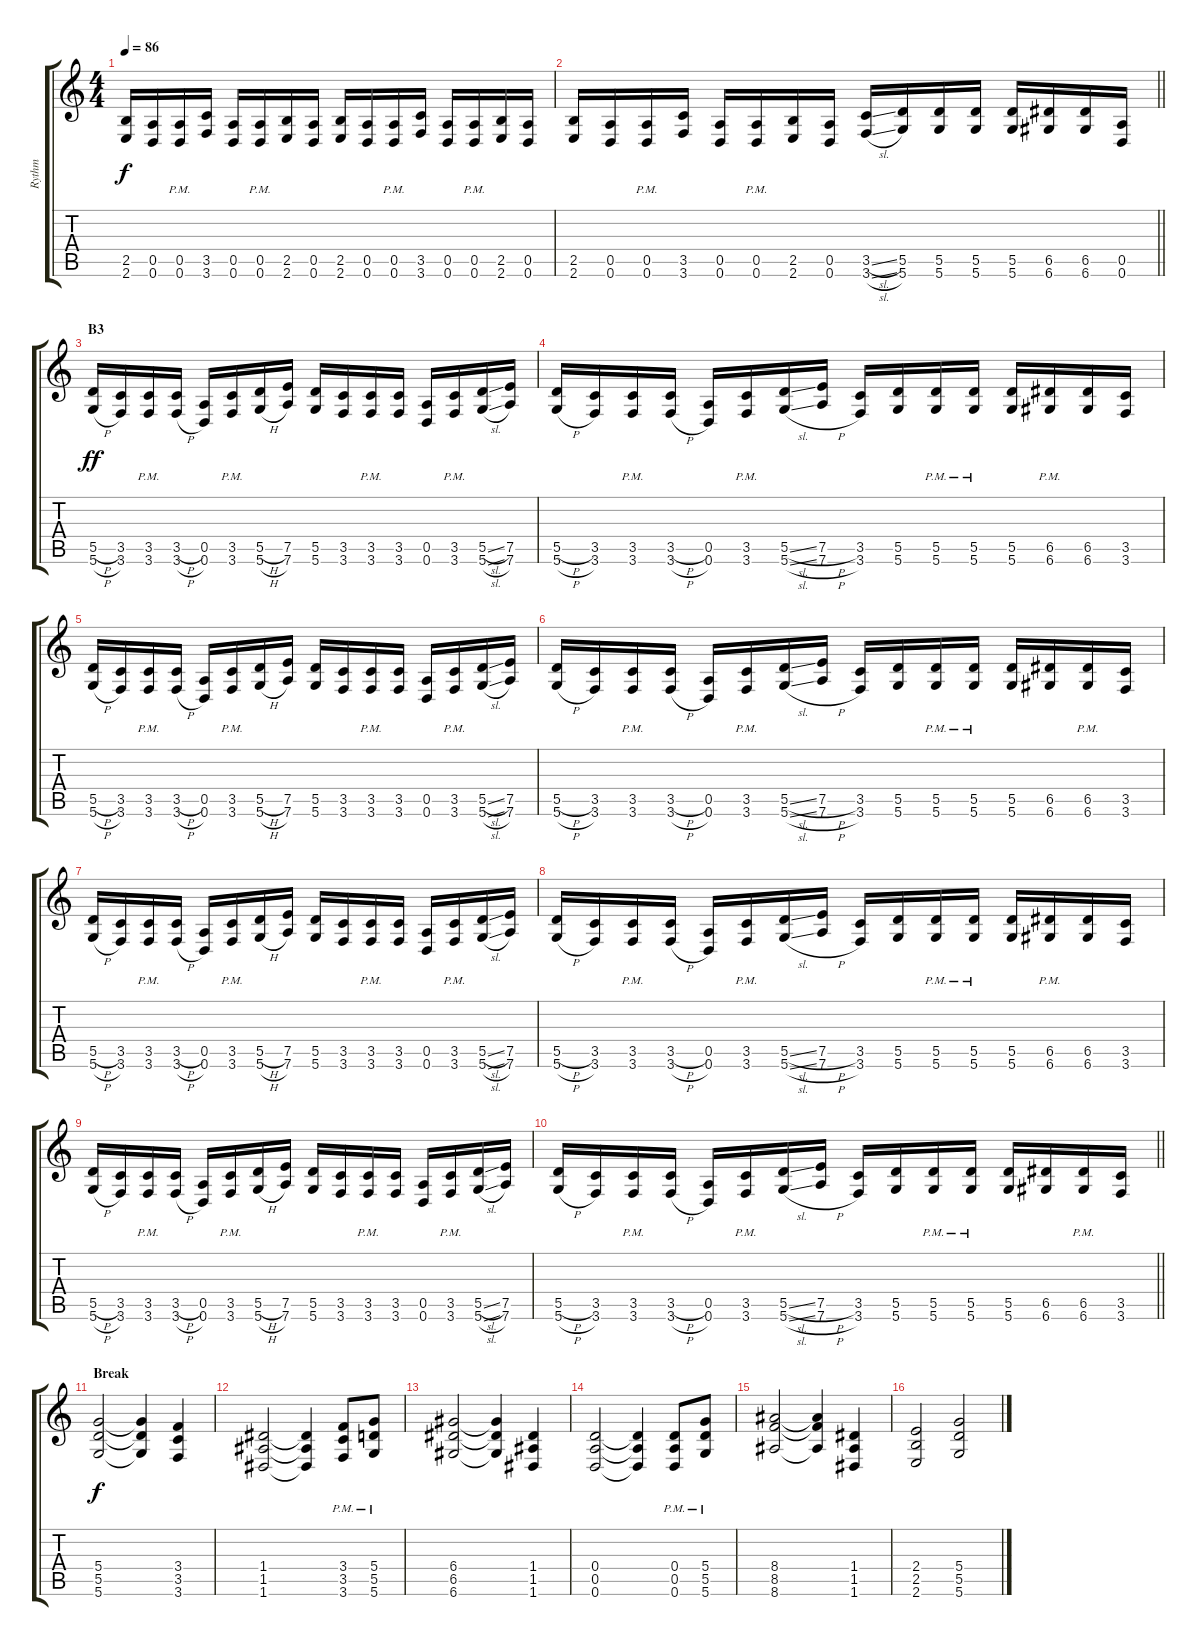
\track ("Rythm" "Rythm") {instrument overdrivenguitar}
\staff {score tabs}
\tuning (E4 B3 G3 D3 A2 D2) {hide}
\ts (4 4)
\tempo 86
\clef g2
\ks c
(2.5 2.6).16{dy f} (0.5 0.6).16 (0.5{pm} 0.6{pm}).16 (3.5 3.6).16 (0.5 0.6).16 (0.5{pm} 0.6{pm}).16 (2.5 2.6).16 (0.5 0.6).16 (2.5 2.6).16 (0.5 0.6).16 (0.5{pm} 0.6{pm}).16 (3.5 3.6).16 (0.5 0.6).16 (0.5{pm} 0.6{pm}).16 (2.5 2.6).16 (0.5 0.6).16 |
\barLineRight lightlight
(2.5 2.6).16 (0.5 0.6).16 (0.5{pm} 0.6{pm}).16 (3.5 3.6).16 (0.5 0.6).16 (0.5{pm} 0.6{pm}).16 (2.5 2.6).16 (0.5 0.6).16 (3.5{sl} 3.6{sl}).16 (5.5 5.6).16 (5.5 5.6).16 (5.5 5.6).16 (5.5 5.6).16 (6.5 6.6).16 (6.5 6.6).16 (0.5 0.6).16 |
\section ("" "B3")
(5.5{h} 5.6{h}).16{dy ff} (3.5 3.6).16 (3.5{pm} 3.6{pm}).16 (3.5{h} 3.6{h}).16 (0.5 0.6).16 (3.5{pm} 3.6).16 (5.5{h} 5.6{h}).16 (7.5 7.6).16 (5.5 5.6).16 (3.5 3.6).16 (3.5{pm} 3.6{pm}).16 (3.5 3.6).16 (0.5 0.6).16 (3.5{pm} 3.6{pm}).16 (5.5{sl} 5.6{sl}).16 (7.5 7.6).16 |
(5.5{h} 5.6{h}).16 (3.5 3.6).16 (3.5{pm} 3.6{pm}).16 (3.5{h} 3.6{h}).16 (0.5 0.6).16 (3.5{pm} 3.6).16 (5.5{sl} 5.6{sl}).16 (7.5{h} 7.6{h}).16 (3.5 3.6).16 (5.5 5.6).16 (5.5{pm} 5.6{pm}).16 (5.5{pm} 5.6{pm}).16 (5.5 5.6).16 (6.5{pm} 6.6{pm}).16 (6.5 6.6).16 (3.5 3.6).16 |
(5.5{h} 5.6{h}).16 (3.5 3.6).16 (3.5{pm} 3.6{pm}).16 (3.5{h} 3.6{h}).16 (0.5 0.6).16 (3.5{pm} 3.6).16 (5.5{h} 5.6{h}).16 (7.5 7.6).16 (5.5 5.6).16 (3.5 3.6).16 (3.5{pm} 3.6{pm}).16 (3.5 3.6).16 (0.5 0.6).16 (3.5{pm} 3.6{pm}).16 (5.5{sl} 5.6{sl}).16 (7.5 7.6).16 |
(5.5{h} 5.6{h}).16 (3.5 3.6).16 (3.5{pm} 3.6{pm}).16 (3.5{h} 3.6{h}).16 (0.5 0.6).16 (3.5{pm} 3.6).16 (5.5{sl} 5.6{sl}).16 (7.5{h} 7.6{h}).16 (3.5 3.6).16 (5.5 5.6).16 (5.5{pm} 5.6{pm}).16 (5.5{pm} 5.6{pm}).16 (5.5 5.6).16 (6.5 6.6).16 (6.5{pm} 6.6{pm}).16 (3.5 3.6).16 |
(5.5{h} 5.6{h}).16 (3.5 3.6).16 (3.5{pm} 3.6{pm}).16 (3.5{h} 3.6{h}).16 (0.5 0.6).16 (3.5{pm} 3.6).16 (5.5{h} 5.6{h}).16 (7.5 7.6).16 (5.5 5.6).16 (3.5 3.6).16 (3.5{pm} 3.6{pm}).16 (3.5 3.6).16 (0.5 0.6).16 (3.5{pm} 3.6{pm}).16 (5.5{sl} 5.6{sl}).16 (7.5 7.6).16 |
(5.5{h} 5.6{h}).16 (3.5 3.6).16 (3.5{pm} 3.6{pm}).16 (3.5{h} 3.6{h}).16 (0.5 0.6).16 (3.5{pm} 3.6).16 (5.5{sl} 5.6{sl}).16 (7.5{h} 7.6{h}).16 (3.5 3.6).16 (5.5 5.6).16 (5.5{pm} 5.6{pm}).16 (5.5{pm} 5.6{pm}).16 (5.5 5.6).16 (6.5{pm} 6.6{pm}).16 (6.5 6.6).16 (3.5 3.6).16 |
(5.5{h} 5.6{h}).16 (3.5 3.6).16 (3.5{pm} 3.6{pm}).16 (3.5{h} 3.6{h}).16 (0.5 0.6).16 (3.5{pm} 3.6).16 (5.5{h} 5.6{h}).16 (7.5 7.6).16 (5.5 5.6).16 (3.5 3.6).16 (3.5{pm} 3.6{pm}).16 (3.5 3.6).16 (0.5 0.6).16 (3.5{pm} 3.6{pm}).16 (5.5{sl} 5.6{sl}).16 (7.5 7.6).16 |
\barLineRight lightlight
(5.5{h} 5.6{h}).16 (3.5 3.6).16 (3.5{pm} 3.6{pm}).16 (3.5{h} 3.6{h}).16 (0.5 0.6).16 (3.5{pm} 3.6).16 (5.5{sl} 5.6{sl}).16 (7.5{h} 7.6{h}).16 (3.5 3.6).16 (5.5 5.6).16 (5.5{pm} 5.6{pm}).16 (5.5{pm} 5.6{pm}).16 (5.5 5.6).16 (6.5 6.6).16 (6.5{pm} 6.6{pm}).16 (3.5 3.6).16 |
\section ("" "Break")
(5.4 5.5 5.6).2{dy f} (5.4{t} 5.5{t} 5.6{t}).4 (3.4 3.5 3.6).4 |
(1.4 1.5 1.6).2 (1.4{t} 1.5{t} 1.6{t}).4 (3.4{pm} 3.5{pm} 3.6{pm}).8 (5.4{pm} 5.5{pm} 5.6{pm}).8 |
(6.4 6.5 6.6).2 (6.4{t} 6.5{t} 6.6{t}).4 (1.4 1.5 1.6).4 |
(0.4 0.5 0.6).2 (0.4{t} 0.5{t} 0.6{t}).4 (0.4{pm} 0.5{pm} 0.6{pm}).8 (5.4{pm} 5.5{pm} 5.6{pm}).8 |
(8.4 8.5 8.6).2 (8.4{t} 8.5{t} 8.6{t}).4 (1.4 1.5 1.6).4 |
(2.4 2.5 2.6).2 (5.4 5.5 5.6).2
